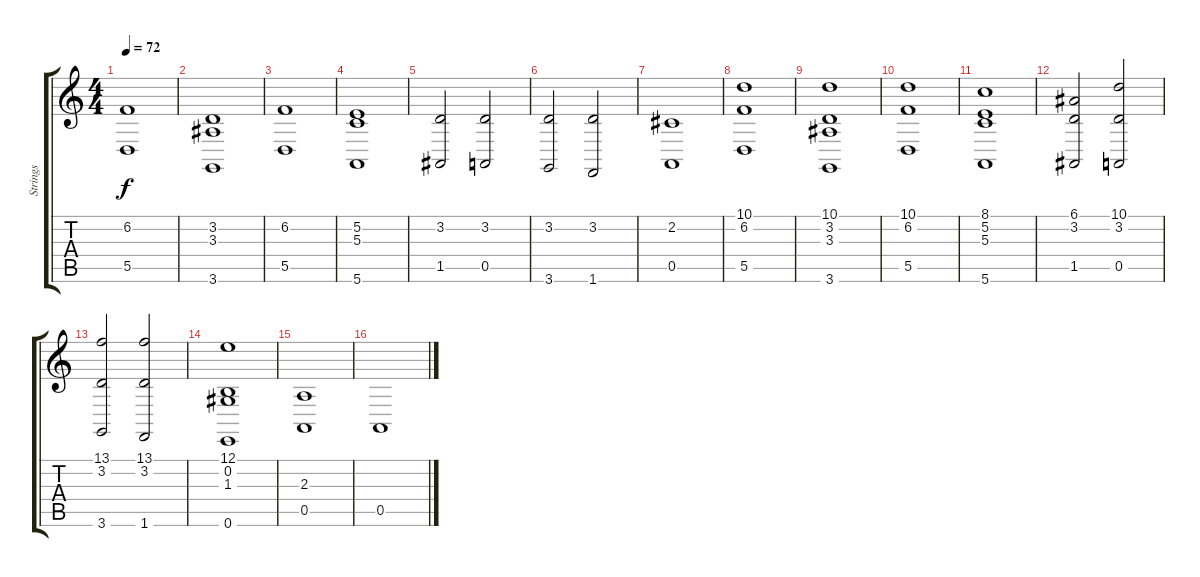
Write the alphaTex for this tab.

\track ("Strings" "Strings") {instrument stringensemble1}
\staff {score tabs}
\tuning (E4 B3 G3 D3 A2 E2) {hide}
\ts (4 4)
\tempo 72
\clef g2
\ks c
(6.2 5.5).1{dy f} |
(3.2 3.3 3.6).1 |
(6.2 5.5).1 |
(5.2 5.3 5.6).1 |
(3.2 1.5).2 (3.2 0.5).2 |
(3.2 3.6).2 (3.2 1.6).2 |
(2.2 0.5).1 |
(10.1 6.2 5.5).1 |
(10.1 3.2 3.3 3.6).1 |
(10.1 6.2 5.5).1 |
(8.1 5.2 5.3 5.6).1 |
(6.1 3.2 1.5).2 (10.1 3.2 0.5).2 |
(13.1 3.2 3.6).2 (13.1 3.2 1.6).2 |
(12.1 0.2 1.3 0.6).1 |
(2.3 0.5).1 |
0.5.1
